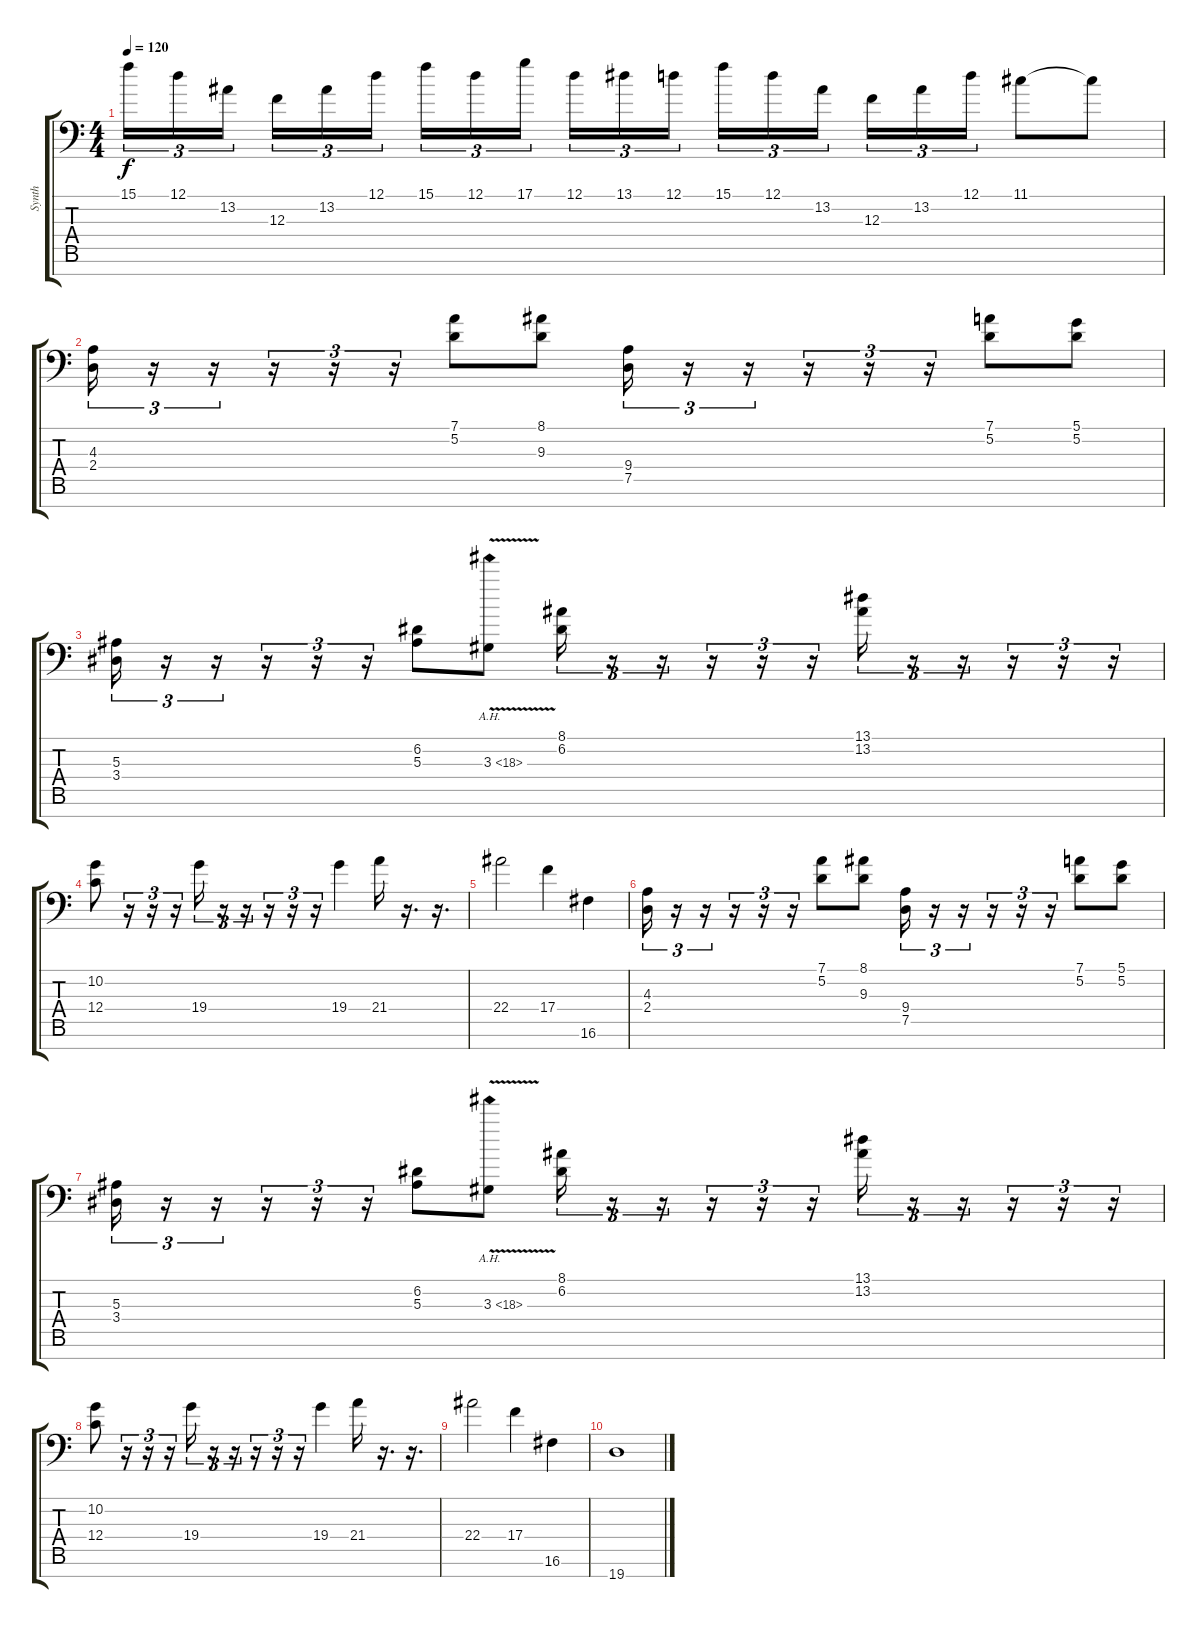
\track ("Synth" "Synth") {instrument tremolostrings}
\staff {score tabs}
\tuning (D4 A3 F3 C3 G2 D2 G1) {hide}
\ts (4 4)
\tempo 120
\clef f4
\ks c
15.1.16{tu (3 2) dy f} 12.1.16{tu (3 2)} 13.2.16{tu (3 2) beam splitsecondary} 12.3.16{tu (3 2)} 13.2.16{tu (3 2)} 12.1.16{tu (3 2)} 15.1.16{tu (3 2)} 12.1.16{tu (3 2)} 17.1.16{tu (3 2) beam splitsecondary} 12.1.16{tu (3 2)} 13.1.16{tu (3 2)} 12.1.16{tu (3 2)} 15.1.16{tu (3 2)} 12.1.16{tu (3 2)} 13.2.16{tu (3 2) beam splitsecondary} 12.3.16{tu (3 2)} 13.2.16{tu (3 2)} 12.1.16{tu (3 2)} 11.1.8 11.1{t}.8 |
(4.3 2.4).16{tu (3 2)} r.16{tu (3 2)} r.16{tu (3 2)} r.16{tu (3 2)} r.16{tu (3 2)} r.16{tu (3 2)} (7.1 5.2).8 (8.1 9.3).8 (9.4 7.5).16{tu (3 2)} r.16{tu (3 2)} r.16{tu (3 2)} r.16{tu (3 2)} r.16{tu (3 2)} r.16{tu (3 2)} (7.1 5.2).8 (5.1 5.2).8 |
(5.3 3.4).16{tu (3 2)} r.16{tu (3 2)} r.16{tu (3 2)} r.16{tu (3 2)} r.16{tu (3 2)} r.16{tu (3 2)} (6.2 5.3).8 3.3{ah 15 v}.8 (8.1 6.2).16{tu (3 2)} r.16{tu (3 2)} r.16{tu (3 2)} r.16{tu (3 2)} r.16{tu (3 2)} r.16{tu (3 2)} (13.1 13.2).16{tu (3 2)} r.16{tu (3 2)} r.16{tu (3 2)} r.16{tu (3 2)} r.16{tu (3 2)} r.16{tu (3 2)} |
(10.2 12.4).8 r.16{tu (3 2)} r.16{tu (3 2)} r.16{tu (3 2)} 19.4.16{tu (3 2)} r.16{tu (3 2)} r.16{tu (3 2)} r.16{tu (3 2)} r.16{tu (3 2)} r.16{tu (3 2)} 19.4.4 21.4.16 r.16{d} r.16{d} |
22.4.2 17.4.4 16.6.4 |
(4.3 2.4).16{tu (3 2)} r.16{tu (3 2)} r.16{tu (3 2)} r.16{tu (3 2)} r.16{tu (3 2)} r.16{tu (3 2)} (7.1 5.2).8 (8.1 9.3).8 (9.4 7.5).16{tu (3 2)} r.16{tu (3 2)} r.16{tu (3 2)} r.16{tu (3 2)} r.16{tu (3 2)} r.16{tu (3 2)} (7.1 5.2).8 (5.1 5.2).8 |
(5.3 3.4).16{tu (3 2)} r.16{tu (3 2)} r.16{tu (3 2)} r.16{tu (3 2)} r.16{tu (3 2)} r.16{tu (3 2)} (6.2 5.3).8 3.3{ah 15 v}.8 (8.1 6.2).16{tu (3 2)} r.16{tu (3 2)} r.16{tu (3 2)} r.16{tu (3 2)} r.16{tu (3 2)} r.16{tu (3 2)} (13.1 13.2).16{tu (3 2)} r.16{tu (3 2)} r.16{tu (3 2)} r.16{tu (3 2)} r.16{tu (3 2)} r.16{tu (3 2)} |
(10.2 12.4).8 r.16{tu (3 2)} r.16{tu (3 2)} r.16{tu (3 2)} 19.4.16{tu (3 2)} r.16{tu (3 2)} r.16{tu (3 2)} r.16{tu (3 2)} r.16{tu (3 2)} r.16{tu (3 2)} 19.4.4 21.4.16 r.16{d} r.16{d} |
22.4.2 17.4.4 16.6.4 |
19.7.1
